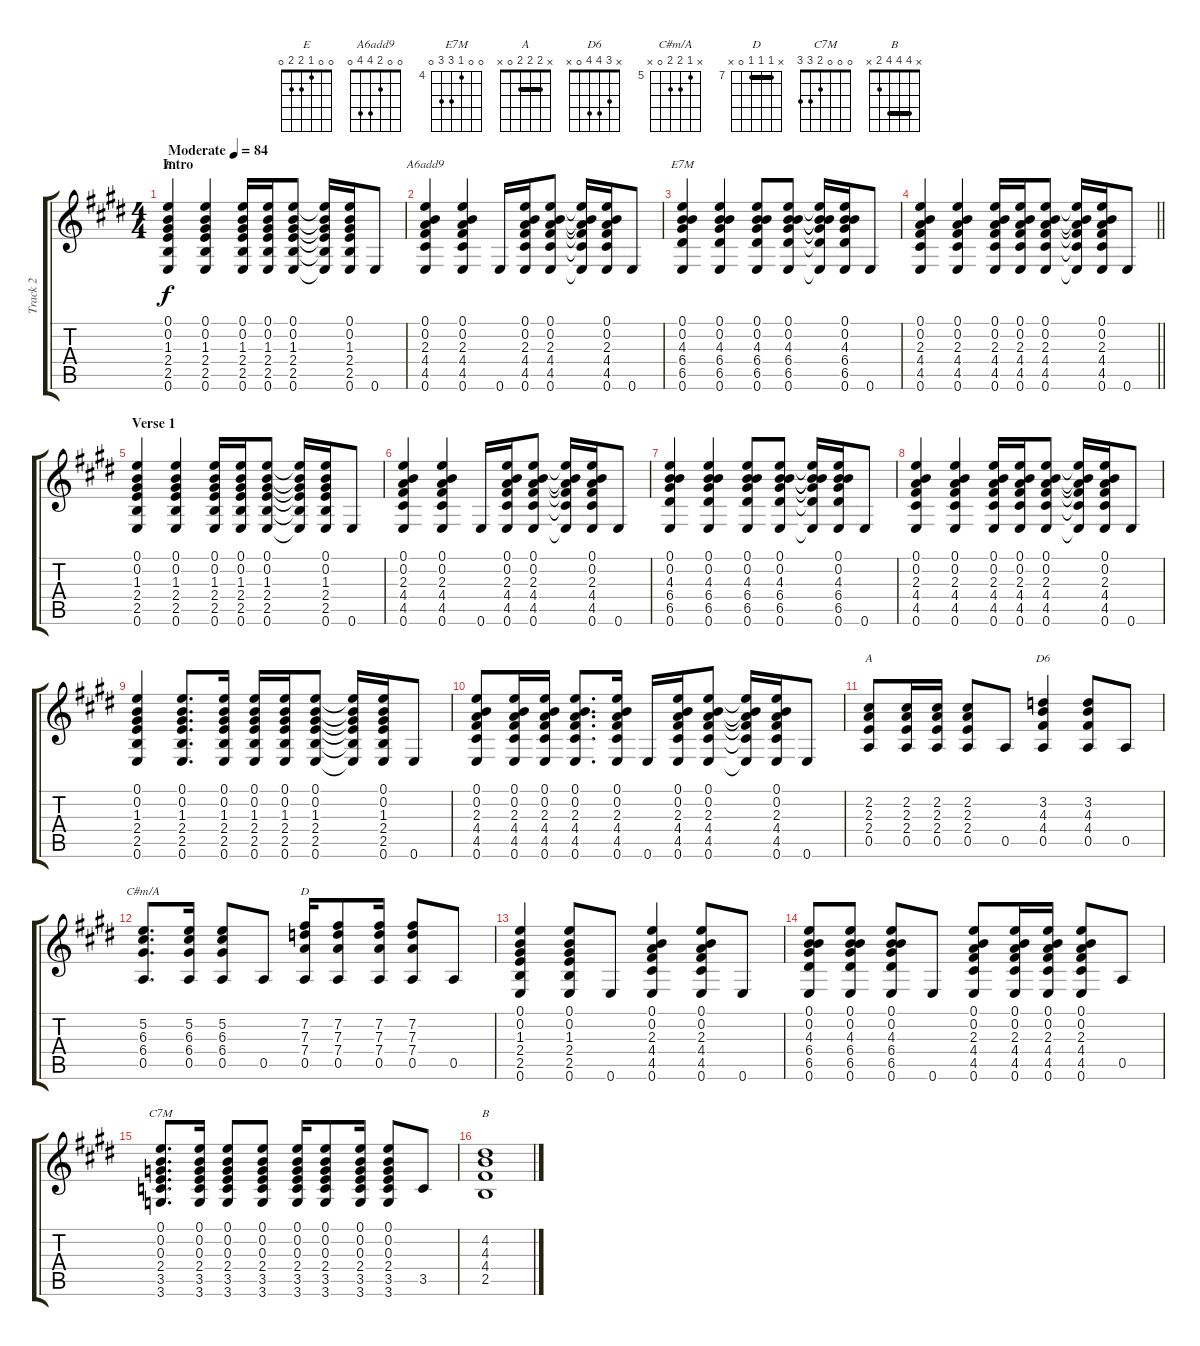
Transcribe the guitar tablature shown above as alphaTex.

\track ("Track 2" "Track 2") {instrument acousticguitarsteel}
\staff {score tabs}
\tuning (E4 B3 G3 D3 A2 E2) {hide}
\chord ("E" 0 0 1 2 2 0)
\chord ("A6add9" 0 0 2 4 4 0)
\chord ("E7M" 0 0 4 6 6 0) {firstfret 4}
\chord ("A" x 2 2 2 0 x) {barre 2}
\chord ("D6" x 3 4 4 0 x)
\chord ("C#m/A" x 5 6 6 0 x) {firstfret 5}
\chord ("D" x 7 7 7 0 x) {firstfret 7 barre 7}
\chord ("C7M" 0 0 0 2 3 3)
\chord ("B" x 4 4 4 2 x) {barre 4}
\ts (4 4)
\section ("" "Intro")
\tempo (84 "Moderate")
\clef g2
\ks e
(0.1 0.2 1.3 2.4 2.5 0.6).4{ch "E" dy f instrument acousticguitarsteel} (0.1 0.2 1.3 2.4 2.5 0.6).4 (0.1 0.2 1.3 2.4 2.5 0.6).16 (0.1 0.2 1.3 2.4 2.5 0.6).16 (0.1 0.2 1.3 2.4 2.5 0.6).8 (0.1{t} 0.2{t} 1.3{t} 2.4{t} 2.5{t} 0.6{t}).16 (0.1 0.2 1.3 2.4 2.5 0.6).16 0.6.8 |
(0.1 0.2 2.3 4.4 4.5 0.6).4{ch "A6add9"} (0.1 0.2 2.3 4.4 4.5 0.6).4 0.6.16 (0.1 0.2 2.3 4.4 4.5 0.6).16 (0.1 0.2 2.3 4.4 4.5 0.6).8 (0.1{t} 0.2{t} 2.3{t} 4.4{t} 4.5{t} 0.6{t}).16 (0.1 0.2 2.3 4.4 4.5 0.6).16 0.6.8 |
(0.1 0.2 4.3 6.4 6.5 0.6).4{ch "E7M"} (0.1 0.2 4.3 6.4 6.5 0.6).4 (0.1 0.2 4.3 6.4 6.5 0.6).8 (0.1 0.2 4.3 6.4 6.5 0.6).8 (0.1{t} 0.2{t} 4.3{t} 6.4{t} 6.5{t} 0.6{t}).16 (0.1 0.2 4.3 6.4 6.5 0.6).16 0.6.8 |
\barLineRight lightlight
(0.1 0.2 2.3 4.4 4.5 0.6).4 (0.1 0.2 2.3 4.4 4.5 0.6).4 (0.1 0.2 2.3 4.4 4.5 0.6).16 (0.1 0.2 2.3 4.4 4.5 0.6).16 (0.1 0.2 2.3 4.4 4.5 0.6).8 (0.1{t} 0.2{t} 2.3{t} 4.4{t} 4.5{t} 0.6{t}).16 (0.1 0.2 2.3 4.4 4.5 0.6).16 0.6.8 |
\section ("" "Verse 1")
(0.1 0.2 1.3 2.4 2.5 0.6).4 (0.1 0.2 1.3 2.4 2.5 0.6).4 (0.1 0.2 1.3 2.4 2.5 0.6).16 (0.1 0.2 1.3 2.4 2.5 0.6).16 (0.1 0.2 1.3 2.4 2.5 0.6).8 (0.1{t} 0.2{t} 1.3{t} 2.4{t} 2.5{t} 0.6{t}).16 (0.1 0.2 1.3 2.4 2.5 0.6).16 0.6.8 |
(0.1 0.2 2.3 4.4 4.5 0.6).4 (0.1 0.2 2.3 4.4 4.5 0.6).4 0.6.16 (0.1 0.2 2.3 4.4 4.5 0.6).16 (0.1 0.2 2.3 4.4 4.5 0.6).8 (0.1{t} 0.2{t} 2.3{t} 4.4{t} 4.5{t} 0.6{t}).16 (0.1 0.2 2.3 4.4 4.5 0.6).16 0.6.8 |
(0.1 0.2 4.3 6.4 6.5 0.6).4 (0.1 0.2 4.3 6.4 6.5 0.6).4 (0.1 0.2 4.3 6.4 6.5 0.6).8 (0.1 0.2 4.3 6.4 6.5 0.6).8 (0.1{t} 0.2{t} 4.3{t} 6.4{t} 6.5{t} 0.6{t}).16 (0.1 0.2 4.3 6.4 6.5 0.6).16 0.6.8 |
(0.1 0.2 2.3 4.4 4.5 0.6).4 (0.1 0.2 2.3 4.4 4.5 0.6).4 (0.1 0.2 2.3 4.4 4.5 0.6).16 (0.1 0.2 2.3 4.4 4.5 0.6).16 (0.1 0.2 2.3 4.4 4.5 0.6).8 (0.1{t} 0.2{t} 2.3{t} 4.4{t} 4.5{t} 0.6{t}).16 (0.1 0.2 2.3 4.4 4.5 0.6).16 0.6.8 |
(0.1 0.2 1.3 2.4 2.5 0.6).4 (0.1 0.2 1.3 2.4 2.5 0.6).8{d} (0.1 0.2 1.3 2.4 2.5 0.6).16 (0.1 0.2 1.3 2.4 2.5 0.6).16 (0.1 0.2 1.3 2.4 2.5 0.6).16 (0.1 0.2 1.3 2.4 2.5 0.6).8 (0.1{t} 0.2{t} 1.3{t} 2.4{t} 2.5{t} 0.6{t}).16 (0.1 0.2 1.3 2.4 2.5 0.6).16 0.6.8 |
(0.1 0.2 2.3 4.4 4.5 0.6).8 (0.1 0.2 2.3 4.4 4.5 0.6).16 (0.1 0.2 2.3 4.4 4.5 0.6).16 (0.1 0.2 2.3 4.4 4.5 0.6).8{d} (0.1 0.2 2.3 4.4 4.5 0.6).16 0.6.16 (0.1 0.2 2.3 4.4 4.5 0.6).16 (0.1 0.2 2.3 4.4 4.5 0.6).8 (0.1{t} 0.2{t} 2.3{t} 4.4{t} 4.5{t} 0.6{t}).16 (0.1 0.2 2.3 4.4 4.5 0.6).16 0.6.8 |
(2.2 2.3 2.4 0.5).8{ch "A"} (2.2 2.3 2.4 0.5).16 (2.2 2.3 2.4 0.5).16 (2.2 2.3 2.4 0.5).8 0.5.8 (3.2 4.3 4.4 0.5).4{ch "D6"} (3.2 4.3 4.4 0.5).8 0.5.8 |
(5.2 6.3 6.4 0.5).8{d ch "C#m/A"} (5.2 6.3 6.4 0.5).16 (5.2 6.3 6.4 0.5).8 0.5.8 (7.2 7.3 7.4 0.5).16{ch "D"} (7.2 7.3 7.4 0.5).8 (7.2 7.3 7.4 0.5).16 (7.2 7.3 7.4 0.5).8 0.5.8 |
(0.1 0.2 1.3 2.4 2.5 0.6).4 (0.1 0.2 1.3 2.4 2.5 0.6).8 0.6.8 (0.1 0.2 2.3 4.4 4.5 0.6).4 (0.1 0.2 2.3 4.4 4.5 0.6).8 0.6.8 |
(0.1 0.2 4.3 6.4 6.5 0.6).8 (0.1 0.2 4.3 6.4 6.5 0.6).8 (0.1 0.2 4.3 6.4 6.5 0.6).8 0.6.8 (0.1 0.2 2.3 4.4 4.5 0.6).8 (0.1 0.2 2.3 4.4 4.5 0.6).16 (0.1 0.2 2.3 4.4 4.5 0.6).16 (0.1 0.2 2.3 4.4 4.5 0.6).8 0.5.8 |
(0.1 0.2 0.3 2.4 3.5 3.6).8{d ch "C7M"} (0.1 0.2 0.3 2.4 3.5 3.6).16 (0.1 0.2 0.3 2.4 3.5 3.6).8 (0.1 0.2 0.3 2.4 3.5 3.6).8 (0.1 0.2 0.3 2.4 3.5 3.6).16 (0.1 0.2 0.3 2.4 3.5 3.6).8 (0.1 0.2 0.3 2.4 3.5 3.6).16 (0.1 0.2 0.3 2.4 3.5 3.6).8 3.5.8 |
(4.2 4.3 4.4 2.5).1{ch "B"}
